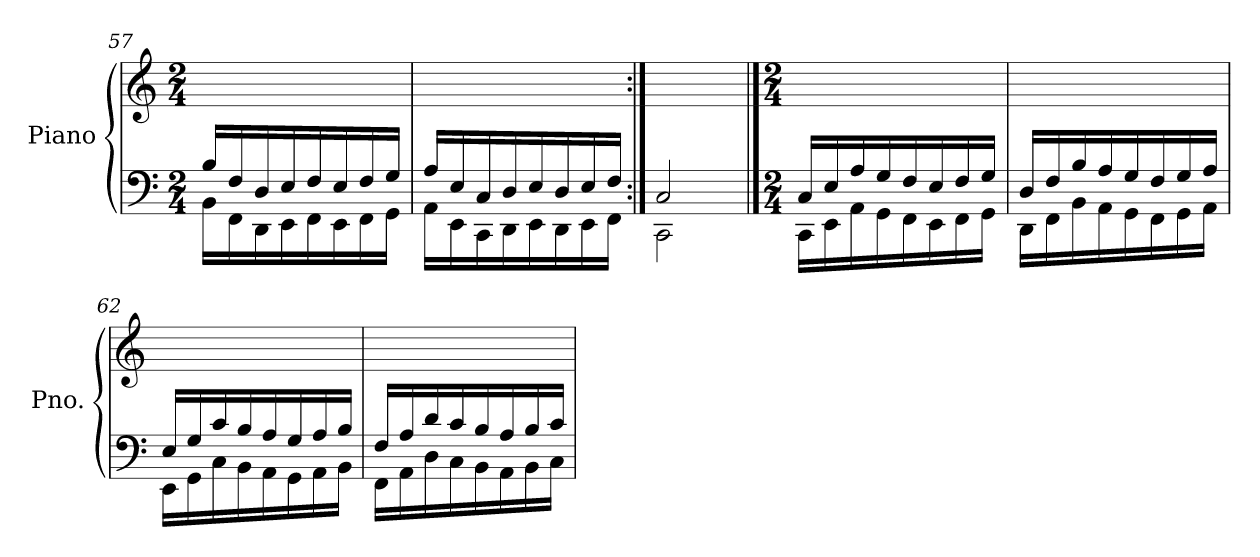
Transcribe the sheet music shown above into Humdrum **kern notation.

**kern	**kern
*part1	*part1
*staff2	*staff1
*I"Piano	*
*I'Pno.	*
*clefF4	*clefG2
*k[]	*k[]
*M2/4	*M2/4
=57	=57
*^	*
16B/LL	16BB\LL	2ryy
16F/	16FF\	.
16D/	16DD\	.
16E/	16EE\	.
16F/	16FF\	.
16E/	16EE\	.
16F/	16FF\	.
16G/JJ	16GG\JJ	.
=58	=58	=58
16A/LL	16AA\LL	2ryy
16E/	16EE\	.
16C/	16CC\	.
16D/	16DD\	.
16E/	16EE\	.
16D/	16DD\	.
16E/	16EE\	.
16F/JJ	16FF\JJ	.
=59:|!	=59:|!	=59:|!
2C/	2CC\	2ryy
!!LO:PB:g=z
==60	==60	==60
*M2/4	*	*M2/4
16C/LL	16CC\LL	2ryy
16E/	16EE\	.
16A/	16AA\	.
16G/	16GG\	.
16F/	16FF\	.
16E/	16EE\	.
16F/	16FF\	.
16G/JJ	16GG\JJ	.
=61	=61	=61
16D/LL	16DD\LL	2ryy
16F/	16FF\	.
16B/	16BB\	.
16A/	16AA\	.
16G/	16GG\	.
16F/	16FF\	.
16G/	16GG\	.
16A/JJ	16AA\JJ	.
=62	=62	=62
16E/LL	16EE\LL	2ryy
16G/	16GG\	.
16c/	16C\	.
16B/	16BB\	.
16A/	16AA\	.
16G/	16GG\	.
16A/	16AA\	.
16B/JJ	16BB\JJ	.
=63	=63	=63
16F/LL	16FF\LL	2ryy
16A/	16AA\	.
16d/	16D\	.
16c/	16C\	.
16B/	16BB\	.
16A/	16AA\	.
16B/	16BB\	.
16c/JJ	16C\JJ	.
*v	*v	*
=	=
*-	*-
